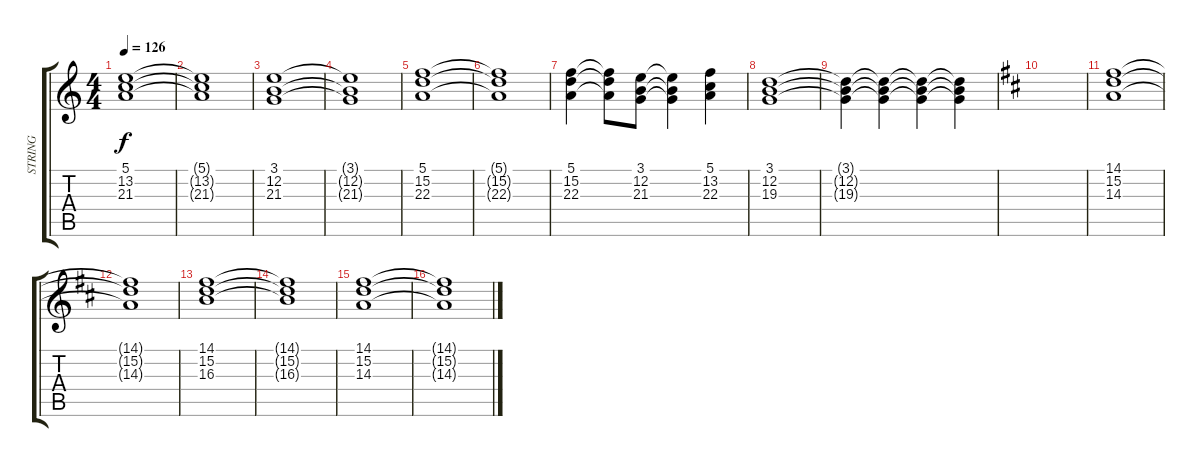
\track ("STRING" "STRING") {instrument stringensemble2}
\staff {score tabs}
\tuning (E4 B3 G3 D3 A2 E2) {hide}
\ts (4 4)
\tempo 126
\clef g2
\ks c
(5.1 13.2 21.3).1{dy f} |
(5.1{t} 13.2{t} 21.3{t}).1 |
(3.1 12.2 21.3).1 |
(3.1{t} 12.2{t} 21.3{t}).1 |
(5.1 15.2 22.3).1 |
(5.1{t} 15.2{t} 22.3{t}).1 |
(5.1 15.2 22.3).4 (5.1{t} 15.2{t} 22.3{t}).8 (3.1 12.2 21.3).8 (3.1{t} 12.2{t} 21.3{t}).4 (5.1 13.2 22.3).4 |
(3.1 12.2 19.3).1 |
(3.1{t} 12.2{t} 19.3{t}).4 (3.1{t} 12.2{t} 19.3{t}).4 (3.1{t} 12.2{t} 19.3{t}).4 (3.1{t} 12.2{t} 19.3{t}).4 |
\ks d
|
(14.1 15.2 14.3).1{volume 10 instrument stringensemble2} |
(14.1{t} 15.2{t} 14.3{t}).1 |
(14.1 15.2 16.3).1 |
(14.1{t} 15.2{t} 16.3{t}).1 |
(14.1 15.2 14.3).1 |
(14.1{t} 15.2{t} 14.3{t}).1
